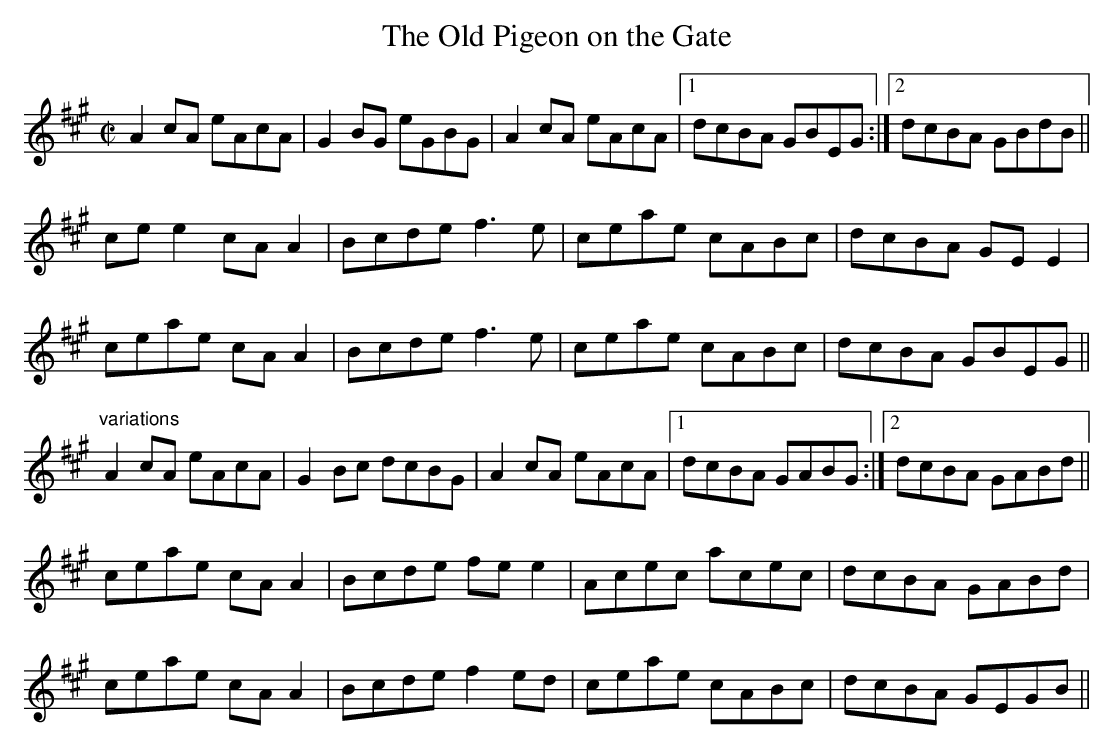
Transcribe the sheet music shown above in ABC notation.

X:1
T:Old Pigeon on the Gate, The
M:C|
K:A
A2cA eAcA|G2BG eGBG|A2cA eAcA|1 dcBA GBEG:|2 dcBA GBdB||
cee2 cAA2|Bcde f3e|ceae cABc|dcBA GEE2|
ceae cAA2|Bcde f3e|ceae cABc|dcBA GBEG||
"variations"
A2cA eAcA|G2Bc dcBG|A2cA eAcA|1 dcBA GABG:|2 dcBA GABd||
ceae cAA2|Bcde fee2|Acec acec|dcBA GABd|
ceae cAA2|Bcde f2ed|ceae cABc|dcBA GEGB||
